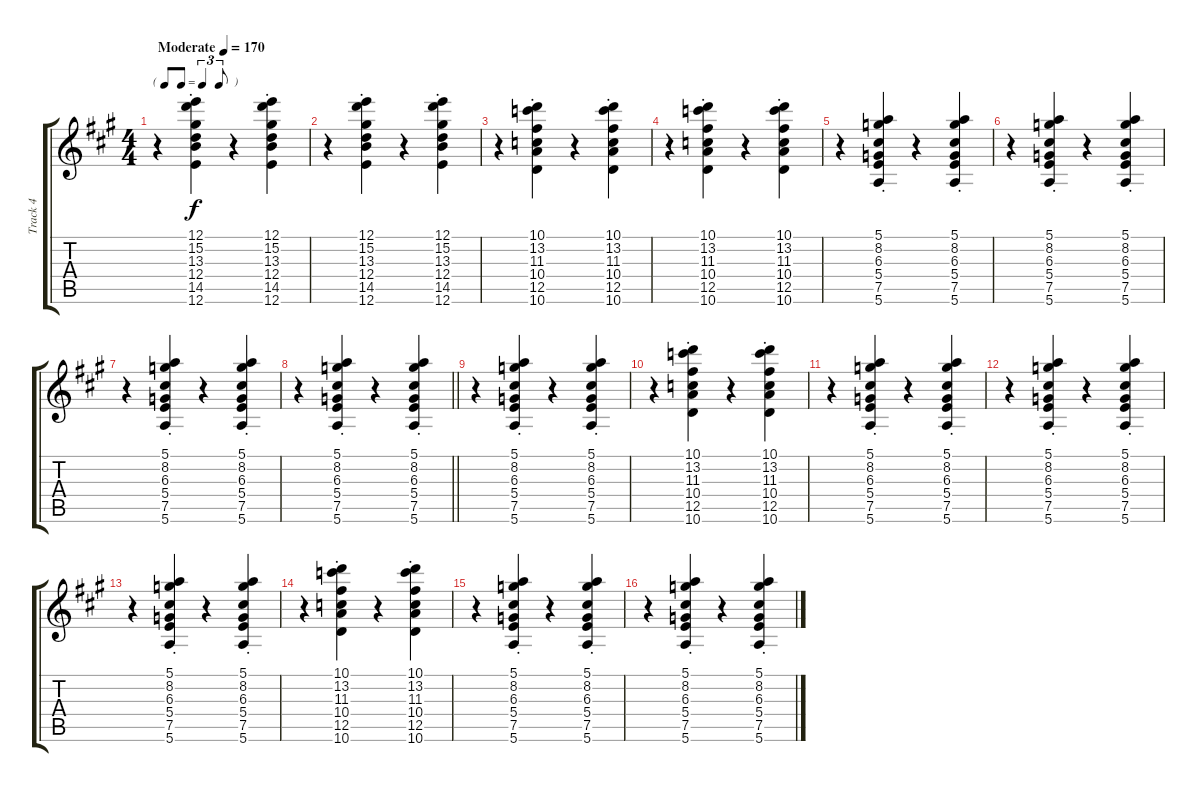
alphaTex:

\track ("Track 4" "Track 4") {instrument electricguitarjazz}
\staff {score tabs}
\tuning (E4 B3 G3 D3 A2 E2) {hide}
\ts (4 4)
\tf triplet8th
\tempo (170 "Moderate")
\clef g2
\ks a
r.4{dy f instrument electricguitarjazz} (12.1{st} 15.2{st} 13.3{st} 12.4{st} 14.5{st} 12.6{st}).4 r.4 (12.1{st} 15.2{st} 13.3{st} 12.4{st} 14.5{st} 12.6{st}).4 |
r.4 (12.1{st} 15.2{st} 13.3{st} 12.4{st} 14.5{st} 12.6{st}).4 r.4 (12.1{st} 15.2{st} 13.3{st} 12.4{st} 14.5{st} 12.6{st}).4 |
r.4 (10.1{st} 13.2{st} 11.3{st} 10.4{st} 12.5{st} 10.6{st}).4 r.4 (10.1{st} 13.2{st} 11.3{st} 10.4{st} 12.5{st} 10.6{st}).4 |
r.4 (10.1{st} 13.2{st} 11.3{st} 10.4{st} 12.5{st} 10.6{st}).4 r.4 (10.1{st} 13.2{st} 11.3{st} 10.4{st} 12.5{st} 10.6{st}).4 |
r.4 (5.1{st} 8.2{st} 6.3{st} 5.4{st} 7.5{st} 5.6{st}).4 r.4 (5.1{st} 8.2{st} 6.3{st} 5.4{st} 7.5{st} 5.6{st}).4 |
r.4 (5.1{st} 8.2{st} 6.3{st} 5.4{st} 7.5{st} 5.6{st}).4 r.4 (5.1{st} 8.2{st} 6.3{st} 5.4{st} 7.5{st} 5.6{st}).4 |
r.4 (5.1{st} 8.2{st} 6.3{st} 5.4{st} 7.5{st} 5.6{st}).4 r.4 (5.1{st} 8.2{st} 6.3{st} 5.4{st} 7.5{st} 5.6{st}).4 |
\barLineRight lightlight
r.4 (5.1{st} 8.2{st} 6.3{st} 5.4{st} 7.5{st} 5.6{st}).4 r.4 (5.1{st} 8.2{st} 6.3{st} 5.4{st} 7.5{st} 5.6{st}).4 |
r.4 (5.1{st} 8.2{st} 6.3{st} 5.4{st} 7.5{st} 5.6{st}).4 r.4 (5.1{st} 8.2{st} 6.3{st} 5.4{st} 7.5{st} 5.6{st}).4 |
r.4 (10.1{st} 13.2{st} 11.3{st} 10.4{st} 12.5{st} 10.6{st}).4 r.4 (10.1{st} 13.2{st} 11.3{st} 10.4{st} 12.5{st} 10.6{st}).4 |
r.4 (5.1{st} 8.2{st} 6.3{st} 5.4{st} 7.5{st} 5.6{st}).4 r.4 (5.1{st} 8.2{st} 6.3{st} 5.4{st} 7.5{st} 5.6{st}).4 |
r.4 (5.1{st} 8.2{st} 6.3{st} 5.4{st} 7.5{st} 5.6{st}).4 r.4 (5.1{st} 8.2{st} 6.3{st} 5.4{st} 7.5{st} 5.6{st}).4 |
r.4 (5.1{st} 8.2{st} 6.3{st} 5.4{st} 7.5{st} 5.6{st}).4 r.4 (5.1{st} 8.2{st} 6.3{st} 5.4{st} 7.5{st} 5.6{st}).4 |
r.4 (10.1{st} 13.2{st} 11.3{st} 10.4{st} 12.5{st} 10.6{st}).4 r.4 (10.1{st} 13.2{st} 11.3{st} 10.4{st} 12.5{st} 10.6{st}).4 |
r.4 (5.1{st} 8.2{st} 6.3{st} 5.4{st} 7.5{st} 5.6{st}).4 r.4 (5.1{st} 8.2{st} 6.3{st} 5.4{st} 7.5{st} 5.6{st}).4 |
r.4 (5.1{st} 8.2{st} 6.3{st} 5.4{st} 7.5{st} 5.6{st}).4 r.4 (5.1{st} 8.2{st} 6.3{st} 5.4{st} 7.5{st} 5.6{st}).4
